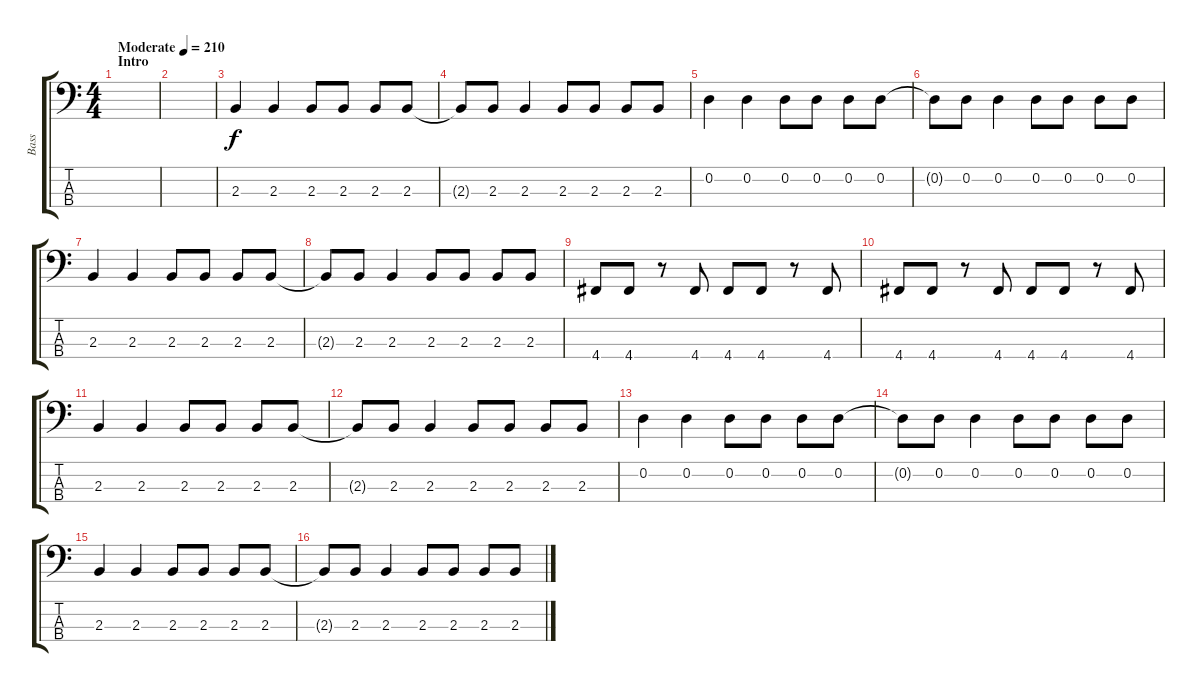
\track ("Bass" "Bass") {instrument electricbasspick}
\staff {score tabs}
\tuning (G2 D2 A1 D1) {hide}
\ts (4 4)
\section ("" "Intro")
\tempo (210 "Moderate")
\clef f4
\ks c
|
|
2.3.4 2.3.4 2.3.8 2.3.8 2.3.8 2.3.8 |
2.3{t}.8 2.3.8 2.3.4 2.3.8 2.3.8 2.3.8 2.3.8 |
0.2.4 0.2.4 0.2.8 0.2.8 0.2.8 0.2.8 |
0.2{t}.8 0.2.8 0.2.4 0.2.8 0.2.8 0.2.8 0.2.8 |
2.3.4 2.3.4 2.3.8 2.3.8 2.3.8 2.3.8 |
2.3{t}.8 2.3.8 2.3.4 2.3.8 2.3.8 2.3.8 2.3.8 |
4.4.8 4.4.8 r.8 4.4.8 4.4.8 4.4.8 r.8 4.4.8 |
4.4.8 4.4.8 r.8 4.4.8 4.4.8 4.4.8 r.8 4.4.8 |
2.3.4 2.3.4 2.3.8 2.3.8 2.3.8 2.3.8 |
2.3{t}.8 2.3.8 2.3.4 2.3.8 2.3.8 2.3.8 2.3.8 |
0.2.4 0.2.4 0.2.8 0.2.8 0.2.8 0.2.8 |
0.2{t}.8 0.2.8 0.2.4 0.2.8 0.2.8 0.2.8 0.2.8 |
2.3.4 2.3.4 2.3.8 2.3.8 2.3.8 2.3.8 |
2.3{t}.8 2.3.8 2.3.4 2.3.8 2.3.8 2.3.8 2.3.8
